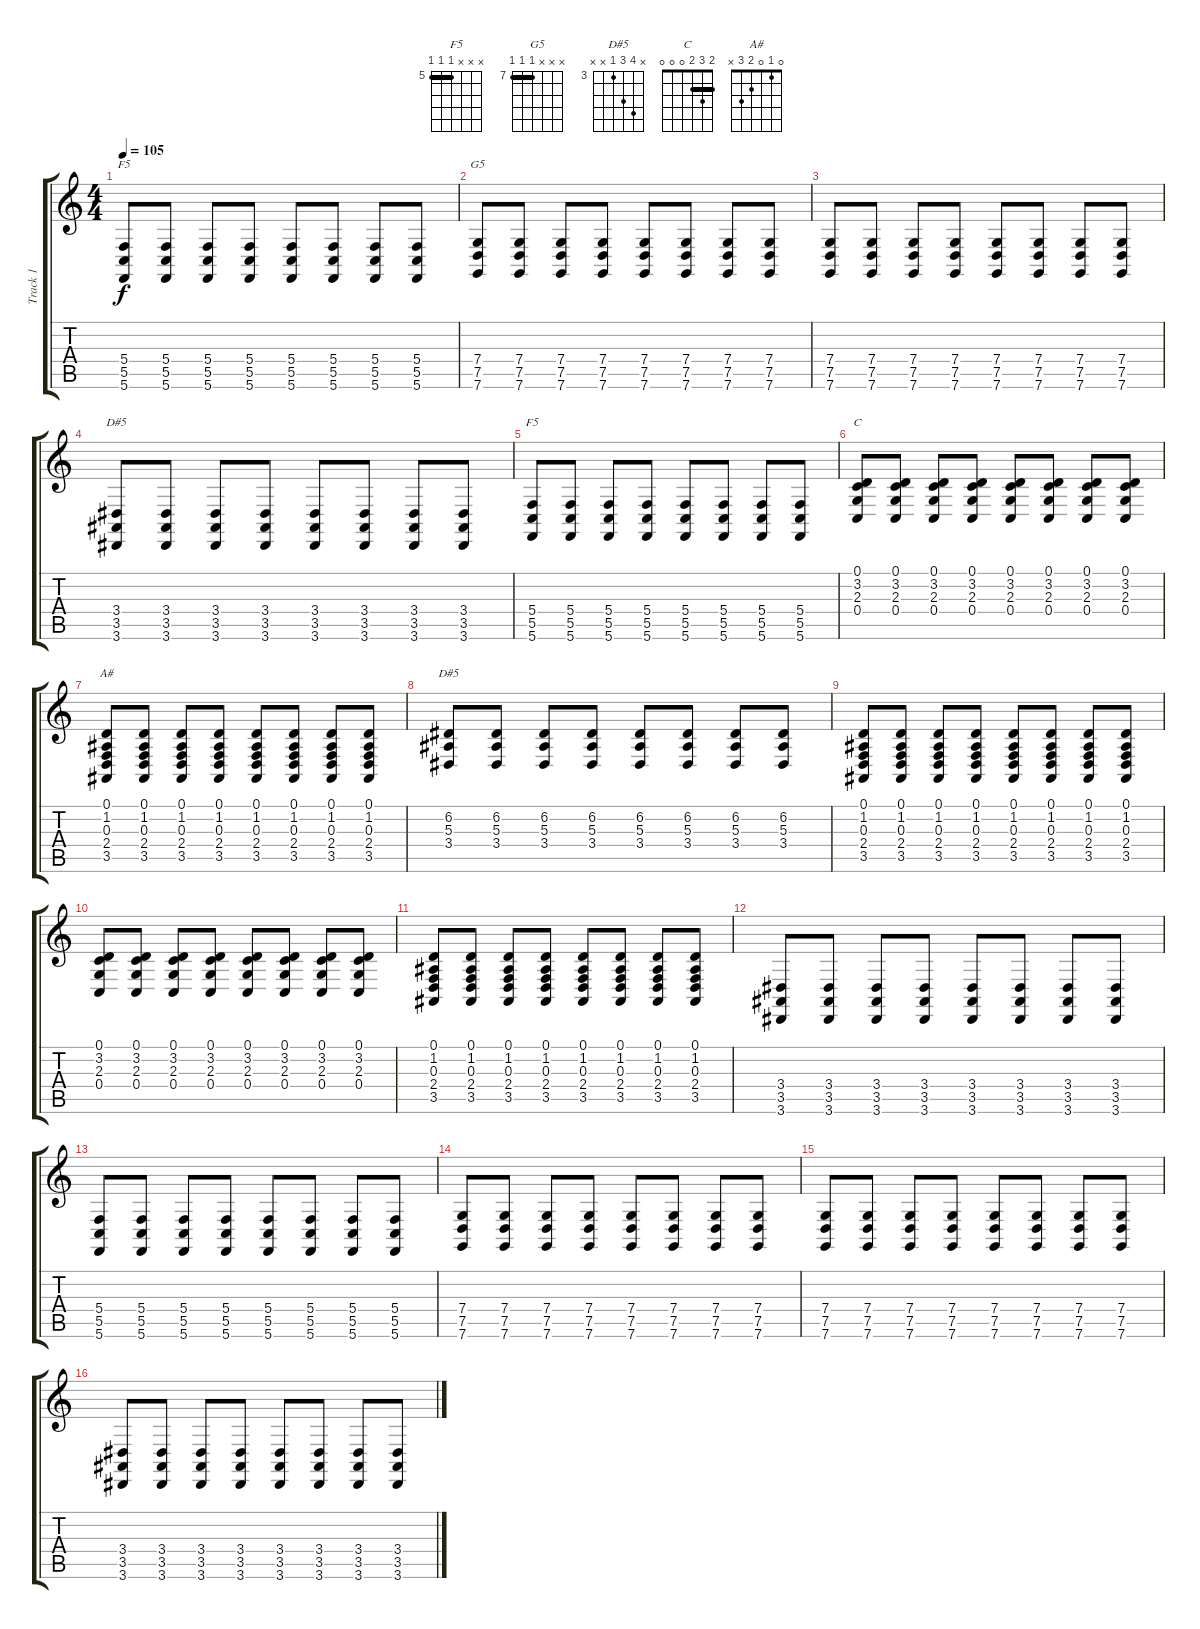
\track ("Track 1" "Track 1") {instrument synthbrass1}
\staff {score tabs}
\tuning (D4 A3 F3 C3 G2 C2) {hide}
\chord ("F5" x x x 5 5 5) {barre 5}
\chord ("G5" x x x 7 7 7) {firstfret 7 barre 7}
\chord ("D#5" x x x 3 3 3) {firstfret 3 barre 3}
\chord ("F5" x x x 5 5 5) {firstfret 5 barre 5}
\chord ("C" 2 3 2 0 0 0) {barre 2}
\chord ("A#" 0 1 0 2 3 x)
\chord ("D#5" x 6 5 3 x x) {firstfret 3}
\ts (4 4)
\tempo 105
\clef g2
\ks c
(5.4 5.5 5.6).8{ch "F5" dy f} (5.4 5.5 5.6).8 (5.4 5.5 5.6).8 (5.4 5.5 5.6).8 (5.4 5.5 5.6).8 (5.4 5.5 5.6).8 (5.4 5.5 5.6).8 (5.4 5.5 5.6).8 |
(7.4 7.5 7.6).8{ch "G5"} (7.4 7.5 7.6).8 (7.4 7.5 7.6).8 (7.4 7.5 7.6).8 (7.4 7.5 7.6).8 (7.4 7.5 7.6).8 (7.4 7.5 7.6).8 (7.4 7.5 7.6).8 |
(7.4 7.5 7.6).8 (7.4 7.5 7.6).8 (7.4 7.5 7.6).8 (7.4 7.5 7.6).8 (7.4 7.5 7.6).8 (7.4 7.5 7.6).8 (7.4 7.5 7.6).8 (7.4 7.5 7.6).8 |
(3.4 3.5 3.6).8{ch "D#5"} (3.4 3.5 3.6).8 (3.4 3.5 3.6).8 (3.4 3.5 3.6).8 (3.4 3.5 3.6).8 (3.4 3.5 3.6).8 (3.4 3.5 3.6).8 (3.4 3.5 3.6).8 |
(5.4 5.5 5.6).8{ch "F5"} (5.4 5.5 5.6).8 (5.4 5.5 5.6).8 (5.4 5.5 5.6).8 (5.4 5.5 5.6).8 (5.4 5.5 5.6).8 (5.4 5.5 5.6).8 (5.4 5.5 5.6).8 |
(0.1 3.2 2.3 0.4).8{ch "C"} (0.1 3.2 2.3 0.4).8 (0.1 3.2 2.3 0.4).8 (0.1 3.2 2.3 0.4).8 (0.1 3.2 2.3 0.4).8 (0.1 3.2 2.3 0.4).8 (0.1 3.2 2.3 0.4).8 (0.1 3.2 2.3 0.4).8 |
(0.1 1.2 0.3 2.4 3.5).8{ch "A#"} (0.1 1.2 0.3 2.4 3.5).8 (0.1 1.2 0.3 2.4 3.5).8 (0.1 1.2 0.3 2.4 3.5).8 (0.1 1.2 0.3 2.4 3.5).8 (0.1 1.2 0.3 2.4 3.5).8 (0.1 1.2 0.3 2.4 3.5).8 (0.1 1.2 0.3 2.4 3.5).8 |
(6.2 5.3 3.4).8{ch "D#5"} (6.2 5.3 3.4).8 (6.2 5.3 3.4).8 (6.2 5.3 3.4).8 (6.2 5.3 3.4).8 (6.2 5.3 3.4).8 (6.2 5.3 3.4).8 (6.2 5.3 3.4).8 |
(0.1 1.2 0.3 2.4 3.5).8 (0.1 1.2 0.3 2.4 3.5).8 (0.1 1.2 0.3 2.4 3.5).8 (0.1 1.2 0.3 2.4 3.5).8 (0.1 1.2 0.3 2.4 3.5).8 (0.1 1.2 0.3 2.4 3.5).8 (0.1 1.2 0.3 2.4 3.5).8 (0.1 1.2 0.3 2.4 3.5).8 |
(0.1 3.2 2.3 0.4).8 (0.1 3.2 2.3 0.4).8 (0.1 3.2 2.3 0.4).8 (0.1 3.2 2.3 0.4).8 (0.1 3.2 2.3 0.4).8 (0.1 3.2 2.3 0.4).8 (0.1 3.2 2.3 0.4).8 (0.1 3.2 2.3 0.4).8 |
(0.1 1.2 0.3 2.4 3.5).8 (0.1 1.2 0.3 2.4 3.5).8 (0.1 1.2 0.3 2.4 3.5).8 (0.1 1.2 0.3 2.4 3.5).8 (0.1 1.2 0.3 2.4 3.5).8 (0.1 1.2 0.3 2.4 3.5).8 (0.1 1.2 0.3 2.4 3.5).8 (0.1 1.2 0.3 2.4 3.5).8 |
(3.4 3.5 3.6).8 (3.4 3.5 3.6).8 (3.4 3.5 3.6).8 (3.4 3.5 3.6).8 (3.4 3.5 3.6).8 (3.4 3.5 3.6).8 (3.4 3.5 3.6).8 (3.4 3.5 3.6).8 |
(5.4 5.5 5.6).8 (5.4 5.5 5.6).8 (5.4 5.5 5.6).8 (5.4 5.5 5.6).8 (5.4 5.5 5.6).8 (5.4 5.5 5.6).8 (5.4 5.5 5.6).8 (5.4 5.5 5.6).8 |
(7.4 7.5 7.6).8 (7.4 7.5 7.6).8 (7.4 7.5 7.6).8 (7.4 7.5 7.6).8 (7.4 7.5 7.6).8 (7.4 7.5 7.6).8 (7.4 7.5 7.6).8 (7.4 7.5 7.6).8 |
(7.4 7.5 7.6).8 (7.4 7.5 7.6).8 (7.4 7.5 7.6).8 (7.4 7.5 7.6).8 (7.4 7.5 7.6).8 (7.4 7.5 7.6).8 (7.4 7.5 7.6).8 (7.4 7.5 7.6).8 |
(3.4 3.5 3.6).8 (3.4 3.5 3.6).8 (3.4 3.5 3.6).8 (3.4 3.5 3.6).8 (3.4 3.5 3.6).8 (3.4 3.5 3.6).8 (3.4 3.5 3.6).8 (3.4 3.5 3.6).8
